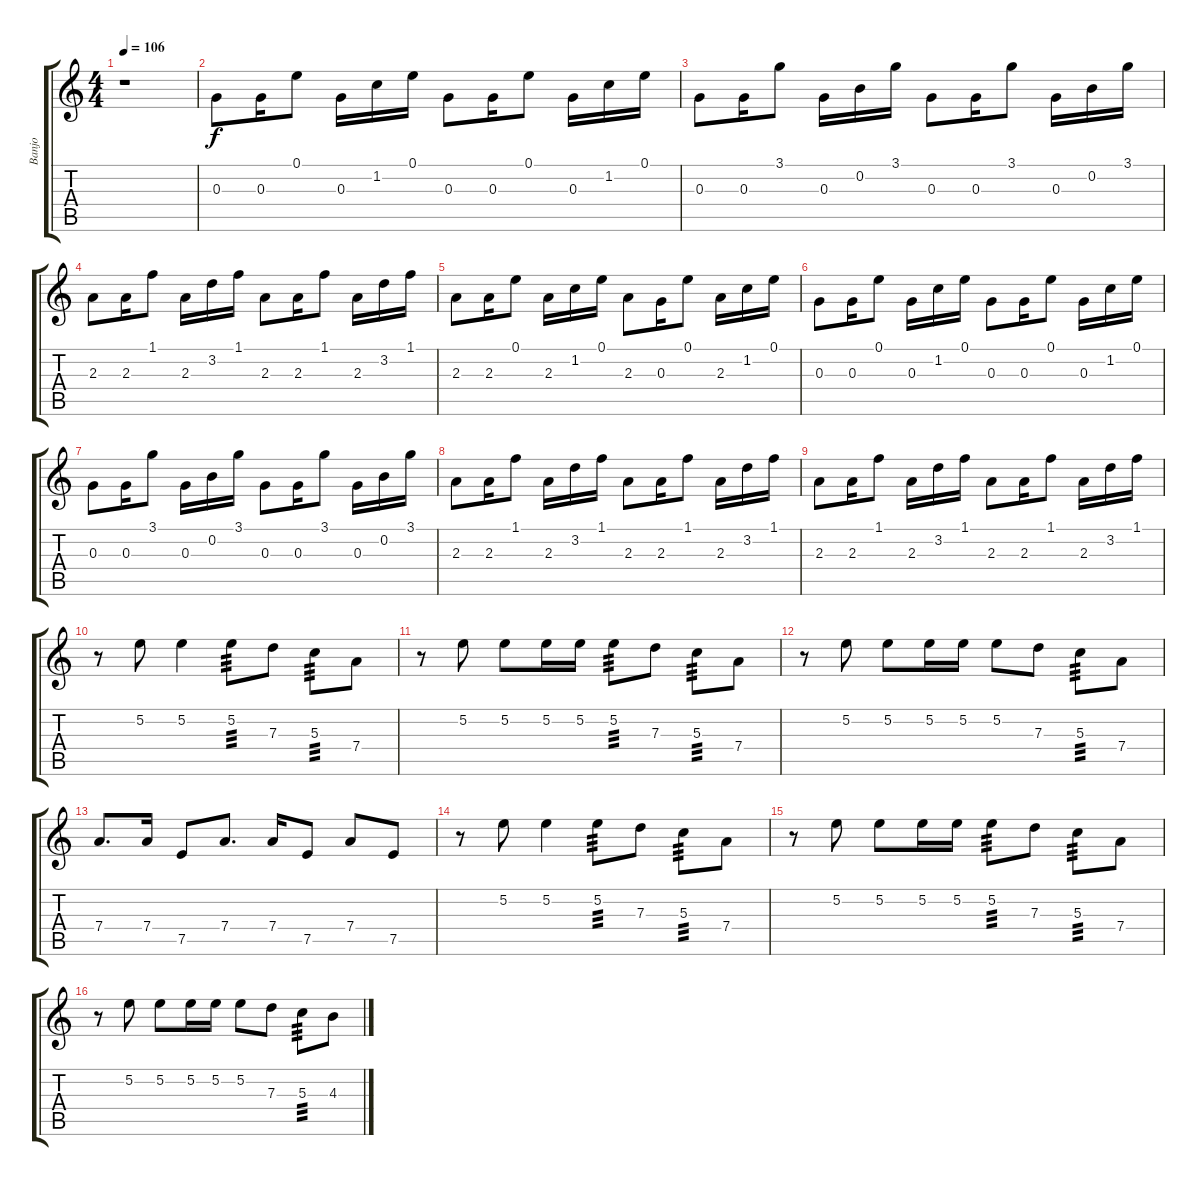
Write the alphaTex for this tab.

\track ("Banjo" "Banjo") {instrument banjo}
\staff {score tabs}
\tuning (E4 B3 G3 D3 A2 E2) {hide}
\displaytranspose 12
\ts (4 4)
\tempo 106
\clef g2
\ks c
r.1{dy f} |
0.3.8 0.3.16 0.1.8 0.3.16 1.2.16 0.1.16 0.3.8 0.3.16 0.1.8 0.3.16 1.2.16 0.1.16 |
0.3.8 0.3.16 3.1.8 0.3.16 0.2.16 3.1.16 0.3.8 0.3.16 3.1.8 0.3.16 0.2.16 3.1.16 |
2.3.8 2.3.16 1.1.8 2.3.16 3.2.16 1.1.16 2.3.8 2.3.16 1.1.8 2.3.16 3.2.16 1.1.16 |
2.3.8 2.3.16 0.1.8 2.3.16 1.2.16 0.1.16 2.3.8 0.3.16 0.1.8 2.3.16 1.2.16 0.1.16 |
0.3.8 0.3.16 0.1.8 0.3.16 1.2.16 0.1.16 0.3.8 0.3.16 0.1.8 0.3.16 1.2.16 0.1.16 |
0.3.8 0.3.16 3.1.8 0.3.16 0.2.16 3.1.16 0.3.8 0.3.16 3.1.8 0.3.16 0.2.16 3.1.16 |
2.3.8 2.3.16 1.1.8 2.3.16 3.2.16 1.1.16 2.3.8 2.3.16 1.1.8 2.3.16 3.2.16 1.1.16 |
2.3.8 2.3.16 1.1.8 2.3.16 3.2.16 1.1.16 2.3.8 2.3.16 1.1.8 2.3.16 3.2.16 1.1.16 |
r.8 5.2.8 5.2.4 5.2.8{tp 3} 7.3.8 5.3.8{tp 3} 7.4.8 |
r.8 5.2.8 5.2.8 5.2.16 5.2.16 5.2.8{tp 3} 7.3.8 5.3.8{tp 3} 7.4.8 |
r.8 5.2.8 5.2.8 5.2.16 5.2.16 5.2.8 7.3.8 5.3.8{tp 3} 7.4.8 |
7.4.8{d} 7.4.16 7.5.8 7.4.8{d} 7.4.16 7.5.8 7.4.8 7.5.8 |
r.8 5.2.8 5.2.4 5.2.8{tp 3} 7.3.8 5.3.8{tp 3} 7.4.8 |
r.8 5.2.8 5.2.8 5.2.16 5.2.16 5.2.8{tp 3} 7.3.8 5.3.8{tp 3} 7.4.8 |
r.8 5.2.8 5.2.8 5.2.16 5.2.16 5.2.8 7.3.8 5.3.8{tp 3} 4.3.8
